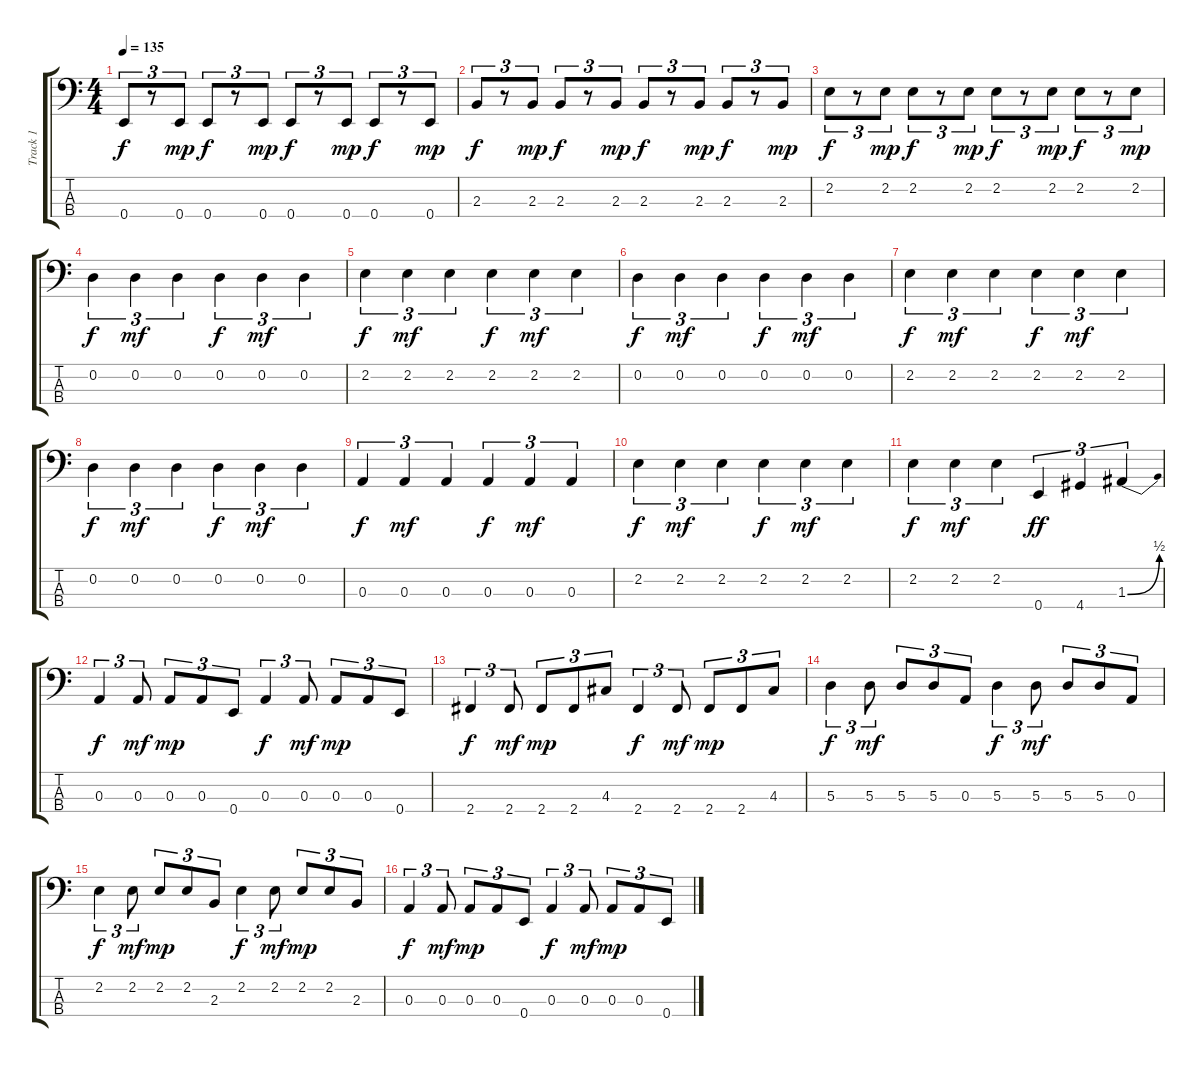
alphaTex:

\track ("Track 1" "Track 1") {instrument electricbasspick}
\staff {score tabs}
\tuning (G2 D2 A1 E1) {hide}
\ts (4 4)
\tempo 135
\clef f4
\ks c
0.4.8{tu (3 2) dy f} r.8{tu (3 2)} 0.4.8{tu (3 2) dy mp} 0.4.8{tu (3 2) dy f} r.8{tu (3 2)} 0.4.8{tu (3 2) dy mp} 0.4.8{tu (3 2) dy f} r.8{tu (3 2)} 0.4.8{tu (3 2) dy mp} 0.4.8{tu (3 2) dy f} r.8{tu (3 2)} 0.4.8{tu (3 2) dy mp} |
2.3.8{tu (3 2) dy f} r.8{tu (3 2)} 2.3.8{tu (3 2) dy mp} 2.3.8{tu (3 2) dy f} r.8{tu (3 2)} 2.3.8{tu (3 2) dy mp} 2.3.8{tu (3 2) dy f} r.8{tu (3 2)} 2.3.8{tu (3 2) dy mp} 2.3.8{tu (3 2) dy f} r.8{tu (3 2)} 2.3.8{tu (3 2) dy mp} |
2.2.8{tu (3 2) dy f} r.8{tu (3 2)} 2.2.8{tu (3 2) dy mp} 2.2.8{tu (3 2) dy f} r.8{tu (3 2)} 2.2.8{tu (3 2) dy mp} 2.2.8{tu (3 2) dy f} r.8{tu (3 2)} 2.2.8{tu (3 2) dy mp} 2.2.8{tu (3 2) dy f} r.8{tu (3 2)} 2.2.8{tu (3 2) dy mp} |
0.2.4{tu (3 2) dy f} 0.2.4{tu (3 2) dy mf} 0.2.4{tu (3 2)} 0.2.4{tu (3 2) dy f} 0.2.4{tu (3 2) dy mf} 0.2.4{tu (3 2)} |
2.2.4{tu (3 2) dy f} 2.2.4{tu (3 2) dy mf} 2.2.4{tu (3 2)} 2.2.4{tu (3 2) dy f} 2.2.4{tu (3 2) dy mf} 2.2.4{tu (3 2)} |
0.2.4{tu (3 2) dy f} 0.2.4{tu (3 2) dy mf} 0.2.4{tu (3 2)} 0.2.4{tu (3 2) dy f} 0.2.4{tu (3 2) dy mf} 0.2.4{tu (3 2)} |
2.2.4{tu (3 2) dy f} 2.2.4{tu (3 2) dy mf} 2.2.4{tu (3 2)} 2.2.4{tu (3 2) dy f} 2.2.4{tu (3 2) dy mf} 2.2.4{tu (3 2)} |
0.2.4{tu (3 2) dy f} 0.2.4{tu (3 2) dy mf} 0.2.4{tu (3 2)} 0.2.4{tu (3 2) dy f} 0.2.4{tu (3 2) dy mf} 0.2.4{tu (3 2)} |
0.3.4{tu (3 2) dy f} 0.3.4{tu (3 2) dy mf} 0.3.4{tu (3 2)} 0.3.4{tu (3 2) dy f} 0.3.4{tu (3 2) dy mf} 0.3.4{tu (3 2)} |
2.2.4{tu (3 2) dy f} 2.2.4{tu (3 2) dy mf} 2.2.4{tu (3 2)} 2.2.4{tu (3 2) dy f} 2.2.4{tu (3 2) dy mf} 2.2.4{tu (3 2)} |
2.2.4{tu (3 2) dy f} 2.2.4{tu (3 2) dy mf} 2.2.4{tu (3 2)} 0.4.4{tu (3 2) dy ff} 4.4.4{tu (3 2)} 1.3{be (bend 0 0 60 2)}.4{tu (3 2)} |
0.3.4{tu (3 2) dy f} 0.3.8{tu (3 2) dy mf} 0.3.8{tu (3 2) dy mp} 0.3.8{tu (3 2)} 0.4.8{tu (3 2)} 0.3.4{tu (3 2) dy f} 0.3.8{tu (3 2) dy mf} 0.3.8{tu (3 2) dy mp} 0.3.8{tu (3 2)} 0.4.8{tu (3 2)} |
2.4.4{tu (3 2) dy f} 2.4.8{tu (3 2) dy mf} 2.4.8{tu (3 2) dy mp} 2.4.8{tu (3 2)} 4.3.8{tu (3 2)} 2.4.4{tu (3 2) dy f} 2.4.8{tu (3 2) dy mf} 2.4.8{tu (3 2) dy mp} 2.4.8{tu (3 2)} 4.3.8{tu (3 2)} |
5.3.4{tu (3 2) dy f} 5.3.8{tu (3 2) dy mf} 5.3.8{tu (3 2)} 5.3.8{tu (3 2)} 0.3.8{tu (3 2)} 5.3.4{tu (3 2) dy f} 5.3.8{tu (3 2) dy mf} 5.3.8{tu (3 2)} 5.3.8{tu (3 2)} 0.3.8{tu (3 2)} |
2.2.4{tu (3 2) dy f} 2.2.8{tu (3 2) dy mf} 2.2.8{tu (3 2) dy mp} 2.2.8{tu (3 2)} 2.3.8{tu (3 2)} 2.2.4{tu (3 2) dy f} 2.2.8{tu (3 2) dy mf} 2.2.8{tu (3 2) dy mp} 2.2.8{tu (3 2)} 2.3.8{tu (3 2)} |
0.3.4{tu (3 2) dy f} 0.3.8{tu (3 2) dy mf} 0.3.8{tu (3 2) dy mp} 0.3.8{tu (3 2)} 0.4.8{tu (3 2)} 0.3.4{tu (3 2) dy f} 0.3.8{tu (3 2) dy mf} 0.3.8{tu (3 2) dy mp} 0.3.8{tu (3 2)} 0.4.8{tu (3 2)}
